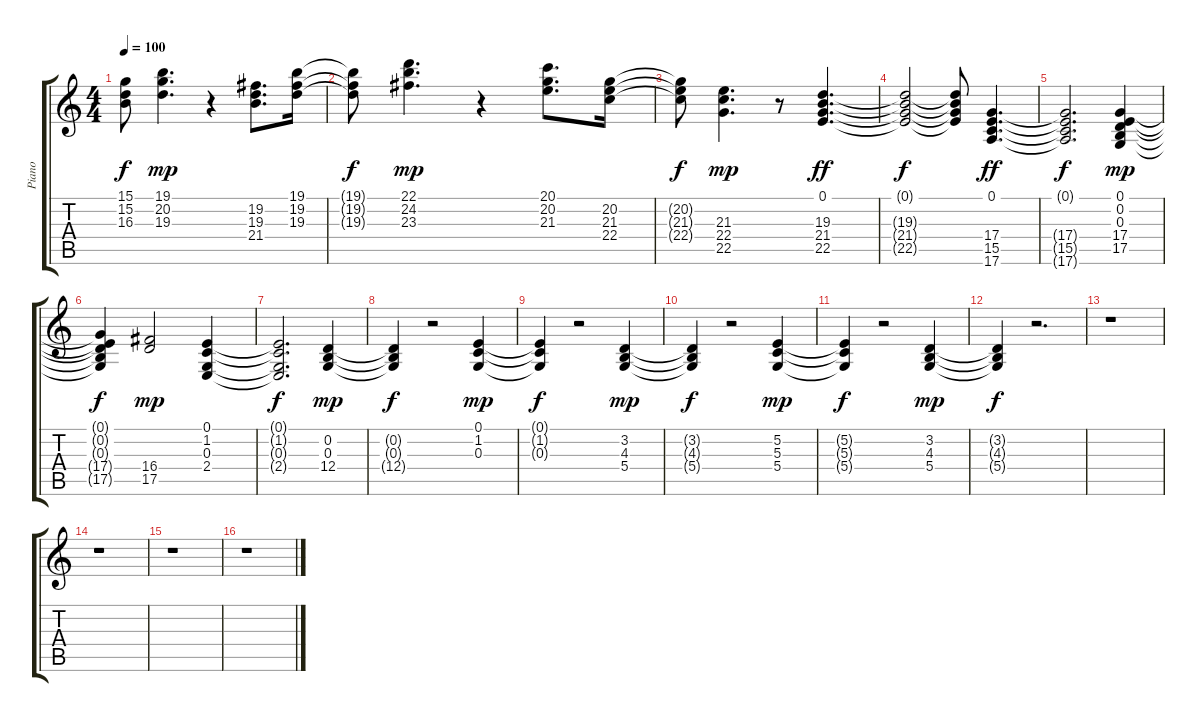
\track ("Piano" "Piano") {instrument brightacousticpiano}
\staff {score tabs}
\tuning (E4 B3 G3 D3 A2 E2) {hide}
\ts (4 4)
\tempo 100
\clef g2
\ks c
(15.1{t} 15.2{t} 16.3{t}).8{dy f} (19.1 20.2 19.3).4{d dy mp} r.4 (19.2 19.3 21.4).8{d} (19.1 19.2 19.3).16 |
(19.1{t} 19.2{t} 19.3{t}).8{dy f} (22.1 24.2 23.3).4{d dy mp} r.4 (20.1 20.2 21.3).8{d} (20.2 21.3 22.4).16 |
(20.2{t} 21.3{t} 22.4{t}).8{dy f} (21.3 22.4 22.5).4{d dy mp} r.8 (0.1 19.3 21.4 22.5).4{d dy ff} |
(0.1{t} 19.3{t} 21.4{t} 22.5{t}).2{dy f} (0.1{t} 19.3{t} 21.4{t} 22.5{t}).8 (0.1 17.4 15.5 17.6).4{d dy ff} |
(0.1{t} 17.4{t} 15.5{t} 17.6{t}).2{d dy f} (0.1 0.2 0.3 17.4 17.5).4{dy mp} |
(0.1{t} 0.2{t} 0.3{t} 17.4{t} 17.5{t}).4{dy f} (16.4 17.5).2{dy mp} (0.1 1.2 0.3 2.4).4 |
(0.1{t} 1.2{t} 0.3{t} 2.4{t}).2{d dy f} (0.2 0.3 12.4).4{dy mp} |
(0.2{t} 0.3{t} 12.4{t}).4{dy f} r.2 (0.1 1.2 0.3).4{dy mp} |
(0.1{t} 1.2{t} 0.3{t}).4{dy f} r.2 (3.2 4.3 5.4).4{dy mp} |
(3.2{t} 4.3{t} 5.4{t}).4{dy f} r.2 (5.2 5.3 5.4).4{dy mp} |
(5.2{t} 5.3{t} 5.4{t}).4{dy f} r.2 (3.2 4.3 5.4).4{dy mp} |
(3.2{t} 4.3{t} 5.4{t}).4{dy f} r.2{d} |
r.1 |
r.1 |
r.1 |
r.1
